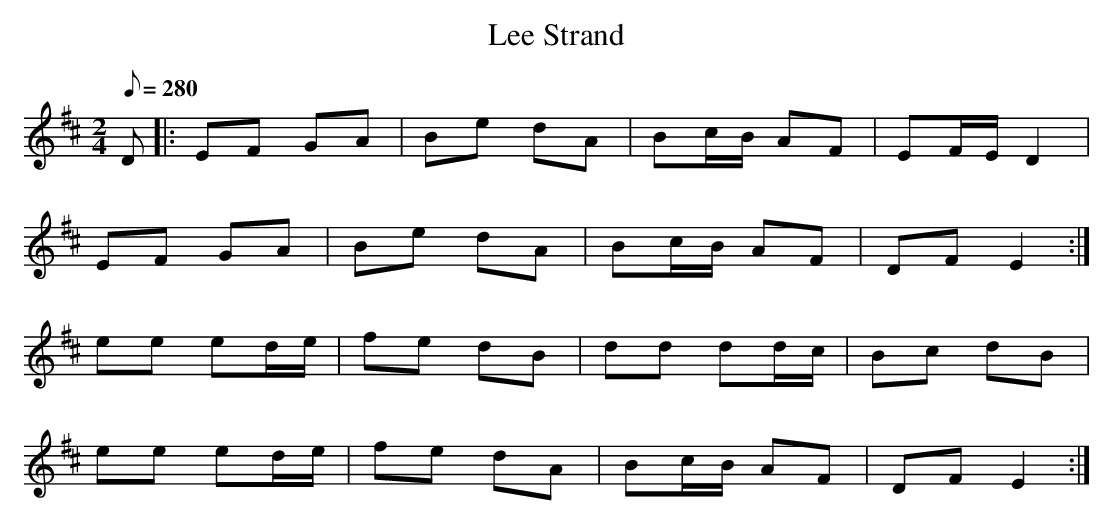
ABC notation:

X:1
T: Lee Strand
L: 1/8
M: 2/4
Q: 280
K: Edor
D|: EF GA|Be dA|Bc/B/ AF|EF/E/ D2|
EF GA|Be dA|Bc/B/ AF|DF E2 :|
ee ed/e/|fe dB|dd dd/c/|Bc dB|
ee ed/e/|fe dA|Bc/B/ AF|DF E2 :|
